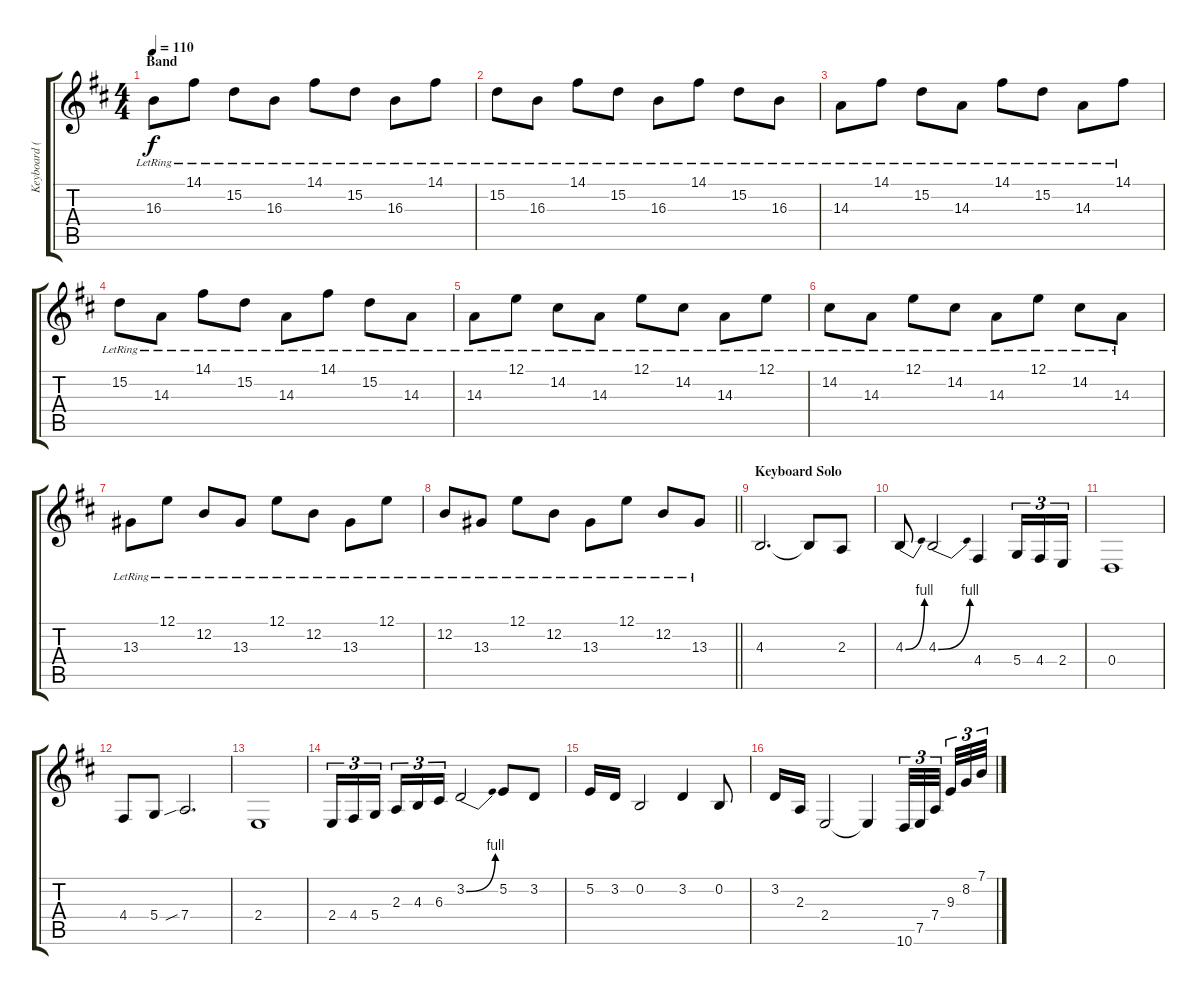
\track ("Keyboard (Right Hand)" "Keyboard (") {instrument acousticgrandpiano}
\staff {score tabs}
\tuning (E4 B3 G3 D3 A2 E2) {hide}
\ts (4 4)
\section ("" "Band")
\tempo 110
\clef g2
\ks bminor
16.3{lr}.8{dy f} 14.1{lr}.8 15.2{lr}.8 16.3{lr}.8 14.1{lr}.8 15.2{lr}.8 16.3{lr}.8 14.1{lr}.8 |
15.2{lr}.8 16.3{lr}.8 14.1{lr}.8 15.2{lr}.8 16.3{lr}.8 14.1{lr}.8 15.2{lr}.8 16.3{lr}.8 |
14.3{lr}.8 14.1{lr}.8 15.2{lr}.8 14.3{lr}.8 14.1{lr}.8 15.2{lr}.8 14.3{lr}.8 14.1{lr}.8 |
15.2{lr}.8 14.3{lr}.8 14.1{lr}.8 15.2{lr}.8 14.3{lr}.8 14.1{lr}.8 15.2{lr}.8 14.3{lr}.8 |
14.3{lr}.8 12.1{lr}.8 14.2{lr}.8 14.3{lr}.8 12.1{lr}.8 14.2{lr}.8 14.3{lr}.8 12.1{lr}.8 |
14.2{lr}.8 14.3{lr}.8 12.1{lr}.8 14.2{lr}.8 14.3{lr}.8 12.1{lr}.8 14.2{lr}.8 14.3{lr}.8 |
13.3{lr}.8 12.1{lr}.8 12.2{lr}.8 13.3{lr}.8 12.1{lr}.8 12.2{lr}.8 13.3{lr}.8 12.1{lr}.8 |
\barLineRight lightlight
12.2{lr}.8 13.3{lr}.8 12.1{lr}.8 12.2{lr}.8 13.3{lr}.8 12.1{lr}.8 12.2{lr}.8 13.3{lr}.8 |
\section ("" "Keyboard Solo")
4.3.2{d instrument lead2sawtooth} 4.3{t}.8 2.3.8 |
4.3{be (bend 0 0 60 4)}.8 4.3{be (bend 0 0 60 4)}.2 4.4.4 5.4.16{tu (3 2)} 4.4.16{tu (3 2)} 2.4.16{tu (3 2)} |
0.4.1 |
4.4.8 5.4.8 7.4{sib}.2{d} |
2.4.1 |
2.4.16{tu (3 2)} 4.4.16{tu (3 2)} 5.4.16{tu (3 2) beam splitsecondary} 2.3.16{tu (3 2)} 4.3.16{tu (3 2)} 6.3.16{tu (3 2)} 3.2{be (bend 0 0 60 4)}.2 5.2.8 3.2.8 |
5.2.16 3.2.16 0.2.2 3.2.4 0.2.8 |
3.2.16 2.3.16 2.4.2 2.4{t}.4 10.6.32{tu (3 2)} 7.5.32{tu (3 2)} 7.4.32{tu (3 2) beam splitsecondary} 9.3.32{tu (3 2)} 8.2.32{tu (3 2)} 7.1.32{tu (3 2)}
